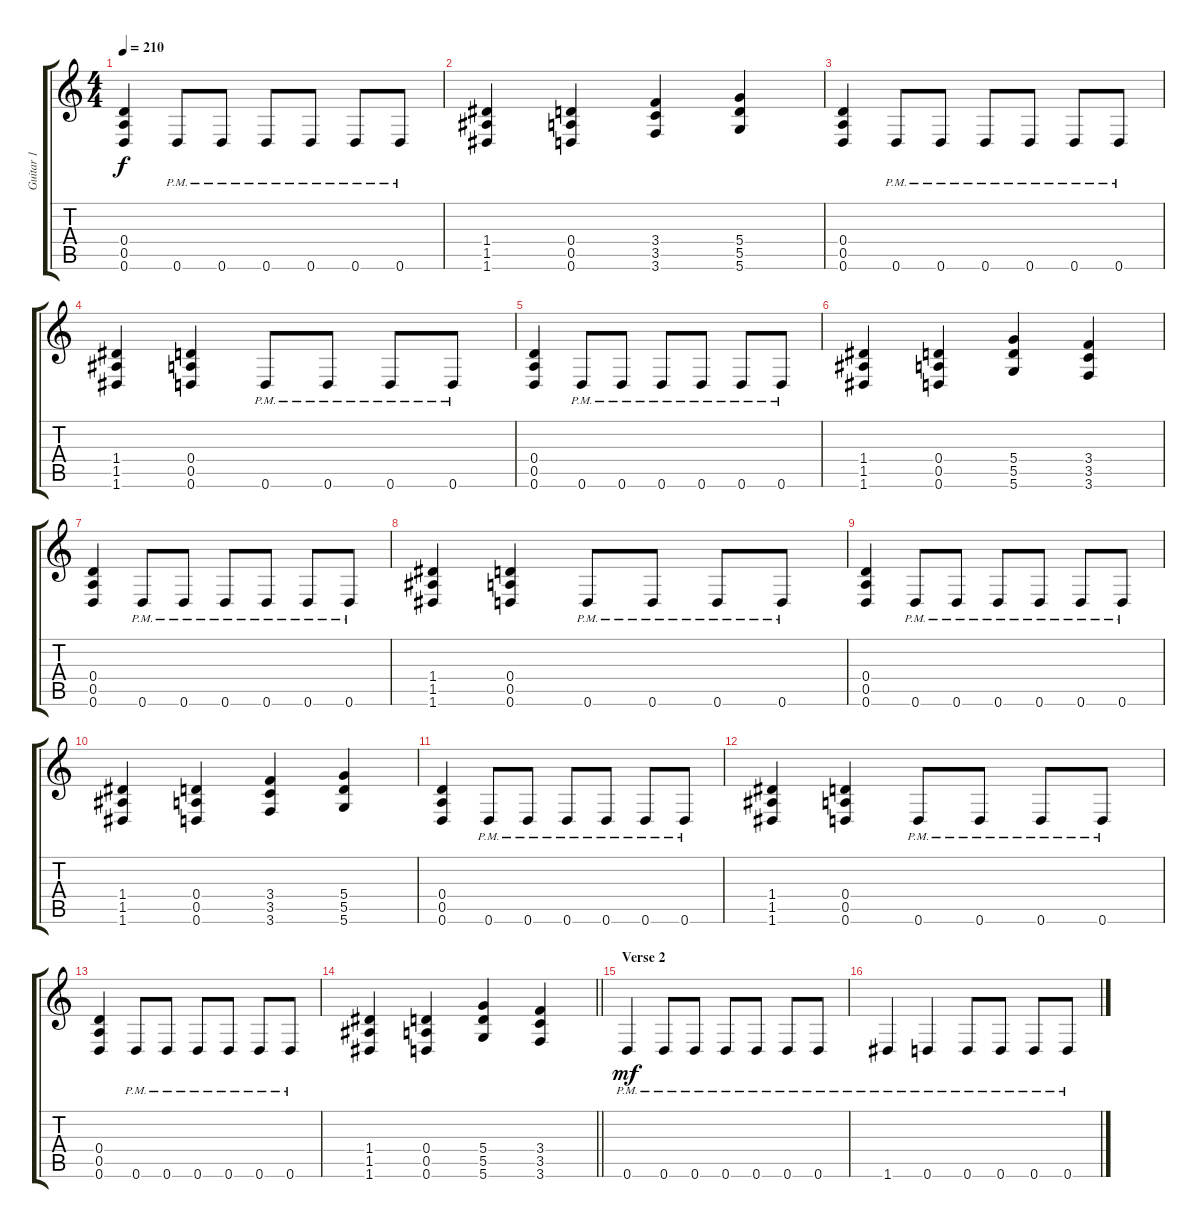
\track ("Guitar 1" "Guitar 1") {instrument distortionguitar}
\staff {score tabs}
\tuning (E4 B3 G3 D3 A2 D2) {hide}
\ts (4 4)
\tempo 210
\clef g2
\ks c
(0.4 0.5 0.6).4{dy f} 0.6{pm}.8 0.6{pm}.8 0.6{pm}.8 0.6{pm}.8 0.6{pm}.8 0.6{pm}.8 |
(1.4 1.5 1.6).4 (0.4 0.5 0.6).4 (3.4 3.5 3.6).4 (5.4 5.5 5.6).4 |
(0.4 0.5 0.6).4 0.6{pm}.8 0.6{pm}.8 0.6{pm}.8 0.6{pm}.8 0.6{pm}.8 0.6{pm}.8 |
(1.4 1.5 1.6).4 (0.4 0.5 0.6).4 0.6{pm}.8 0.6{pm}.8 0.6{pm}.8 0.6{pm}.8 |
(0.4 0.5 0.6).4 0.6{pm}.8 0.6{pm}.8 0.6{pm}.8 0.6{pm}.8 0.6{pm}.8 0.6{pm}.8 |
(1.4 1.5 1.6).4 (0.4 0.5 0.6).4 (5.4 5.5 5.6).4 (3.4 3.5 3.6).4 |
(0.4 0.5 0.6).4 0.6{pm}.8 0.6{pm}.8 0.6{pm}.8 0.6{pm}.8 0.6{pm}.8 0.6{pm}.8 |
(1.4 1.5 1.6).4 (0.4 0.5 0.6).4 0.6{pm}.8 0.6{pm}.8 0.6{pm}.8 0.6{pm}.8 |
(0.4 0.5 0.6).4 0.6{pm}.8 0.6{pm}.8 0.6{pm}.8 0.6{pm}.8 0.6{pm}.8 0.6{pm}.8 |
(1.4 1.5 1.6).4 (0.4 0.5 0.6).4 (3.4 3.5 3.6).4 (5.4 5.5 5.6).4 |
(0.4 0.5 0.6).4 0.6{pm}.8 0.6{pm}.8 0.6{pm}.8 0.6{pm}.8 0.6{pm}.8 0.6{pm}.8 |
(1.4 1.5 1.6).4 (0.4 0.5 0.6).4 0.6{pm}.8 0.6{pm}.8 0.6{pm}.8 0.6{pm}.8 |
(0.4 0.5 0.6).4 0.6{pm}.8 0.6{pm}.8 0.6{pm}.8 0.6{pm}.8 0.6{pm}.8 0.6{pm}.8 |
\barLineRight lightlight
(1.4 1.5 1.6).4 (0.4 0.5 0.6).4 (5.4 5.5 5.6).4 (3.4 3.5 3.6).4 |
\section ("" "Verse 2")
0.6{pm}.4{dy mf} 0.6{pm}.8 0.6{pm}.8 0.6{pm}.8 0.6{pm}.8 0.6{pm}.8 0.6{pm}.8 |
1.6{pm}.4 0.6{pm}.4 0.6{pm}.8 0.6{pm}.8 0.6{pm}.8 0.6{pm}.8
